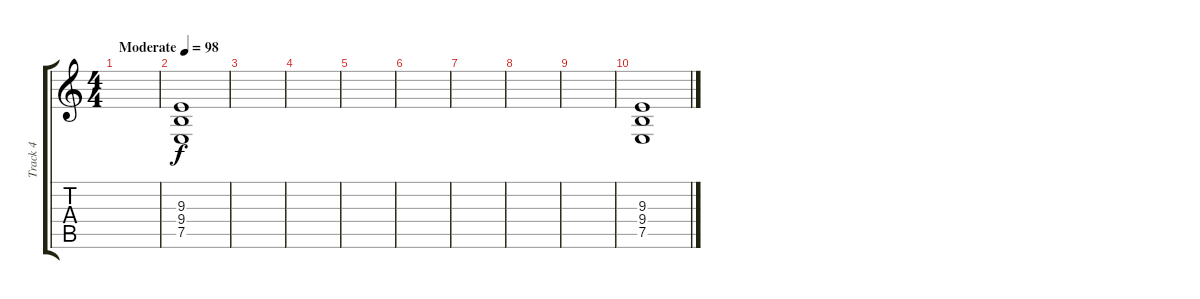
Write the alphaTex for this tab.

\track ("Track 4" "Track 4") {instrument fx1rain bank 1}
\staff {score tabs}
\tuning (E4 B3 G3 D3 A2 E2) {hide}
\ts (4 4)
\tempo (98 "Moderate")
\clef g2
\ks c
|
(9.3 9.4 7.5).1 |
|
|
|
|
|
|
|
(9.3 9.4 7.5).1
